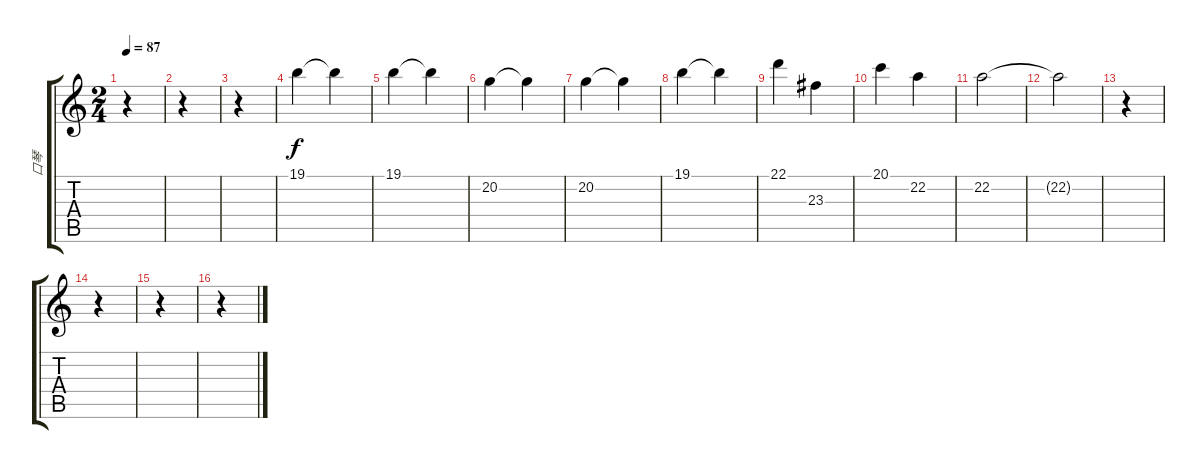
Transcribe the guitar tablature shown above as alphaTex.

\track ("口琴" "口琴") {instrument accordion}
\staff {score tabs}
\tuning (E4 B3 G3 D3 A2 E2) {hide}
\ts (2 4)
\tempo 87
\clef g2
\ks c
r.4{dy f} |
r.4 |
r.4 |
19.1.4 19.1{t}.4 |
19.1.4 19.1{t}.4 |
20.2.4 20.2{t}.4 |
20.2.4 20.2{t}.4 |
19.1.4 19.1{t}.4 |
22.1.4 23.3.4 |
20.1.4 22.2.4 |
22.2.2 |
22.2{t}.2 |
r.4 |
r.4 |
r.4 |
r.4
